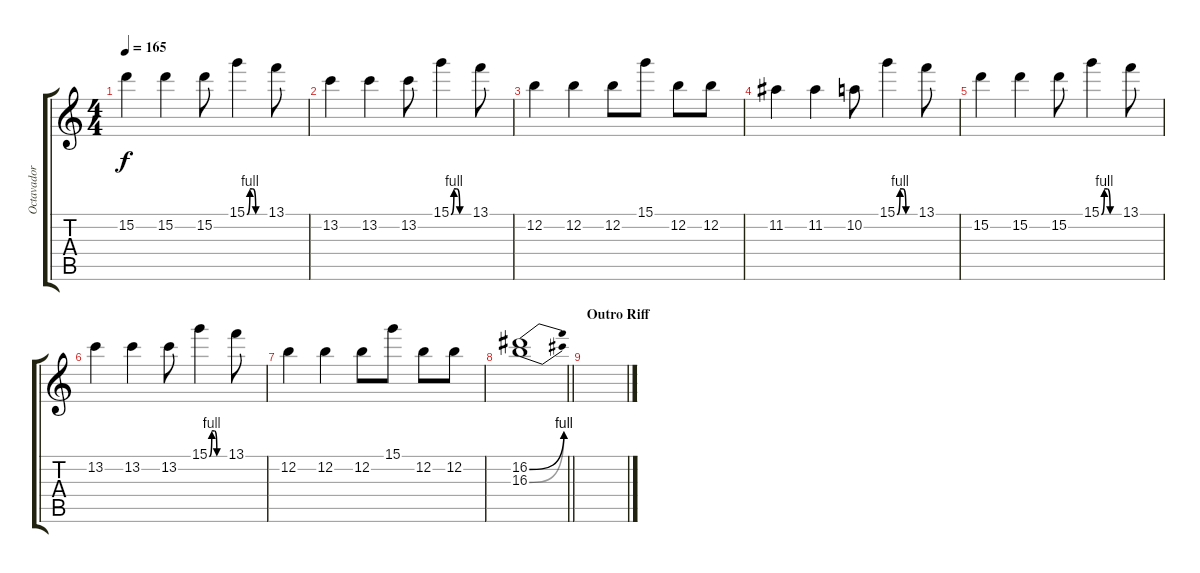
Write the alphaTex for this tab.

\track ("Octavador" "Octavador") {instrument distortionguitar}
\staff {score tabs}
\tuning (E4 B3 G3 D3 A2 E2) {hide}
\ts (4 4)
\tempo 165
\clef g2
\ks c
15.2.4{dy f} 15.2.4 15.2.8 15.1{be (custom 0 0 10 4 20 4 30 0 60 0)}.4 13.1.8 |
13.2.4 13.2.4 13.2.8 15.1{be (custom 0 0 10 4 20 4 30 0 60 0)}.4 13.1.8 |
12.2.4 12.2.4 12.2.8 15.1.8 12.2.8 12.2.8 |
11.2.4 11.2.4 10.2.8 15.1{be (custom 0 0 10 4 20 4 30 0 60 0)}.4 13.1.8 |
15.2.4 15.2.4 15.2.8 15.1{be (custom 0 0 10 4 20 4 30 0 60 0)}.4 13.1.8 |
13.2.4 13.2.4 13.2.8 15.1{be (custom 0 0 10 4 20 4 30 0 60 0)}.4 13.1.8 |
12.2.4 12.2.4 12.2.8 15.1.8 12.2.8 12.2.8 |
\barLineRight lightlight
(16.2{be (bend 0 0 60 4)} 16.3{be (bend 0 0 60 4)}).1 |
\section ("" "Outro Riff")
